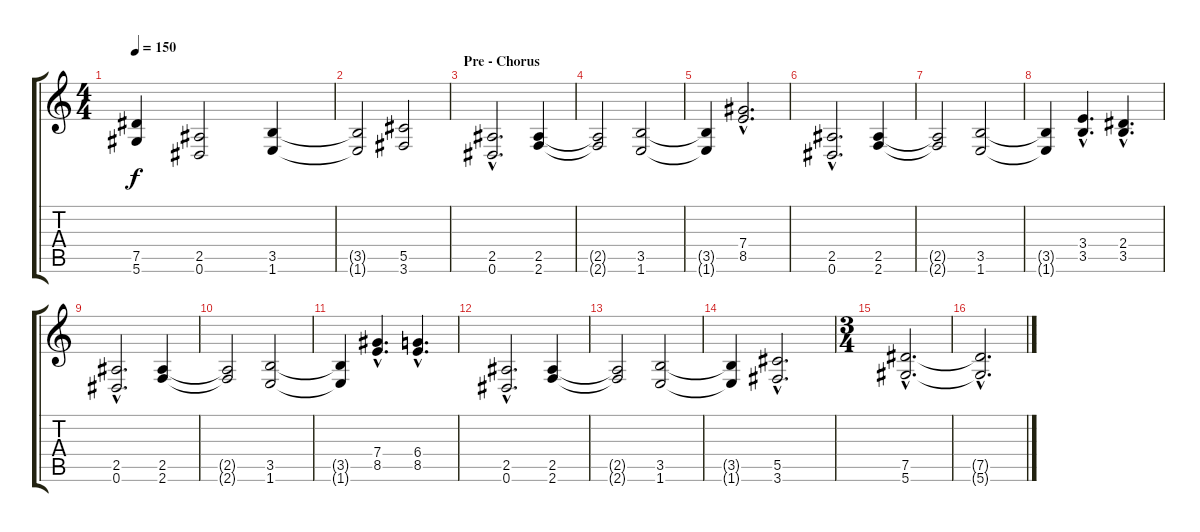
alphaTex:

\track "" {instrument distortionguitar}
\staff {score tabs}
\tuning (Eb4 Bb3 Gb3 Db3 Ab2 Eb2) {hide}
\ts (4 4)
\tempo 150
\clef g2
\ks c
(7.5{t} 5.6{t}).4{dy f} (2.5 0.6).2 (3.5 1.6).4 |
(3.5{t} 1.6{t}).2 (5.5 3.6).2 |
\section ("" "Pre - Chorus")
(2.5{hac} 0.6{hac}).2{d} (2.5 2.6).4 |
(2.5{t} 2.6{t}).2 (3.5 1.6).2 |
(3.5{t} 1.6{t}).4 (7.4{hac} 8.5{hac}).2{d} |
(2.5{hac} 0.6{hac}).2{d} (2.5 2.6).4 |
(2.5{t} 2.6{t}).2 (3.5 1.6).2 |
(3.5{t} 1.6{t}).4 (3.4{hac} 3.5{hac}).4{d} (2.4{hac} 3.5{hac}).4{d} |
(2.5{hac} 0.6{hac}).2{d} (2.5 2.6).4 |
(2.5{t} 2.6{t}).2 (3.5 1.6).2 |
(3.5{t} 1.6{t}).4 (7.4{hac} 8.5{hac}).4{d} (6.4{hac} 8.5{hac}).4{d} |
(2.5{hac} 0.6{hac}).2{d} (2.5 2.6).4 |
(2.5{t} 2.6{t}).2 (3.5 1.6).2 |
(3.5{t} 1.6{t}).4 (5.5{hac} 3.6{hac}).2{d} |
\ts (3 4)
(7.5{hac} 5.6{hac}).2{d} |
(7.5{hac t} 5.6{hac t}).2{d}
